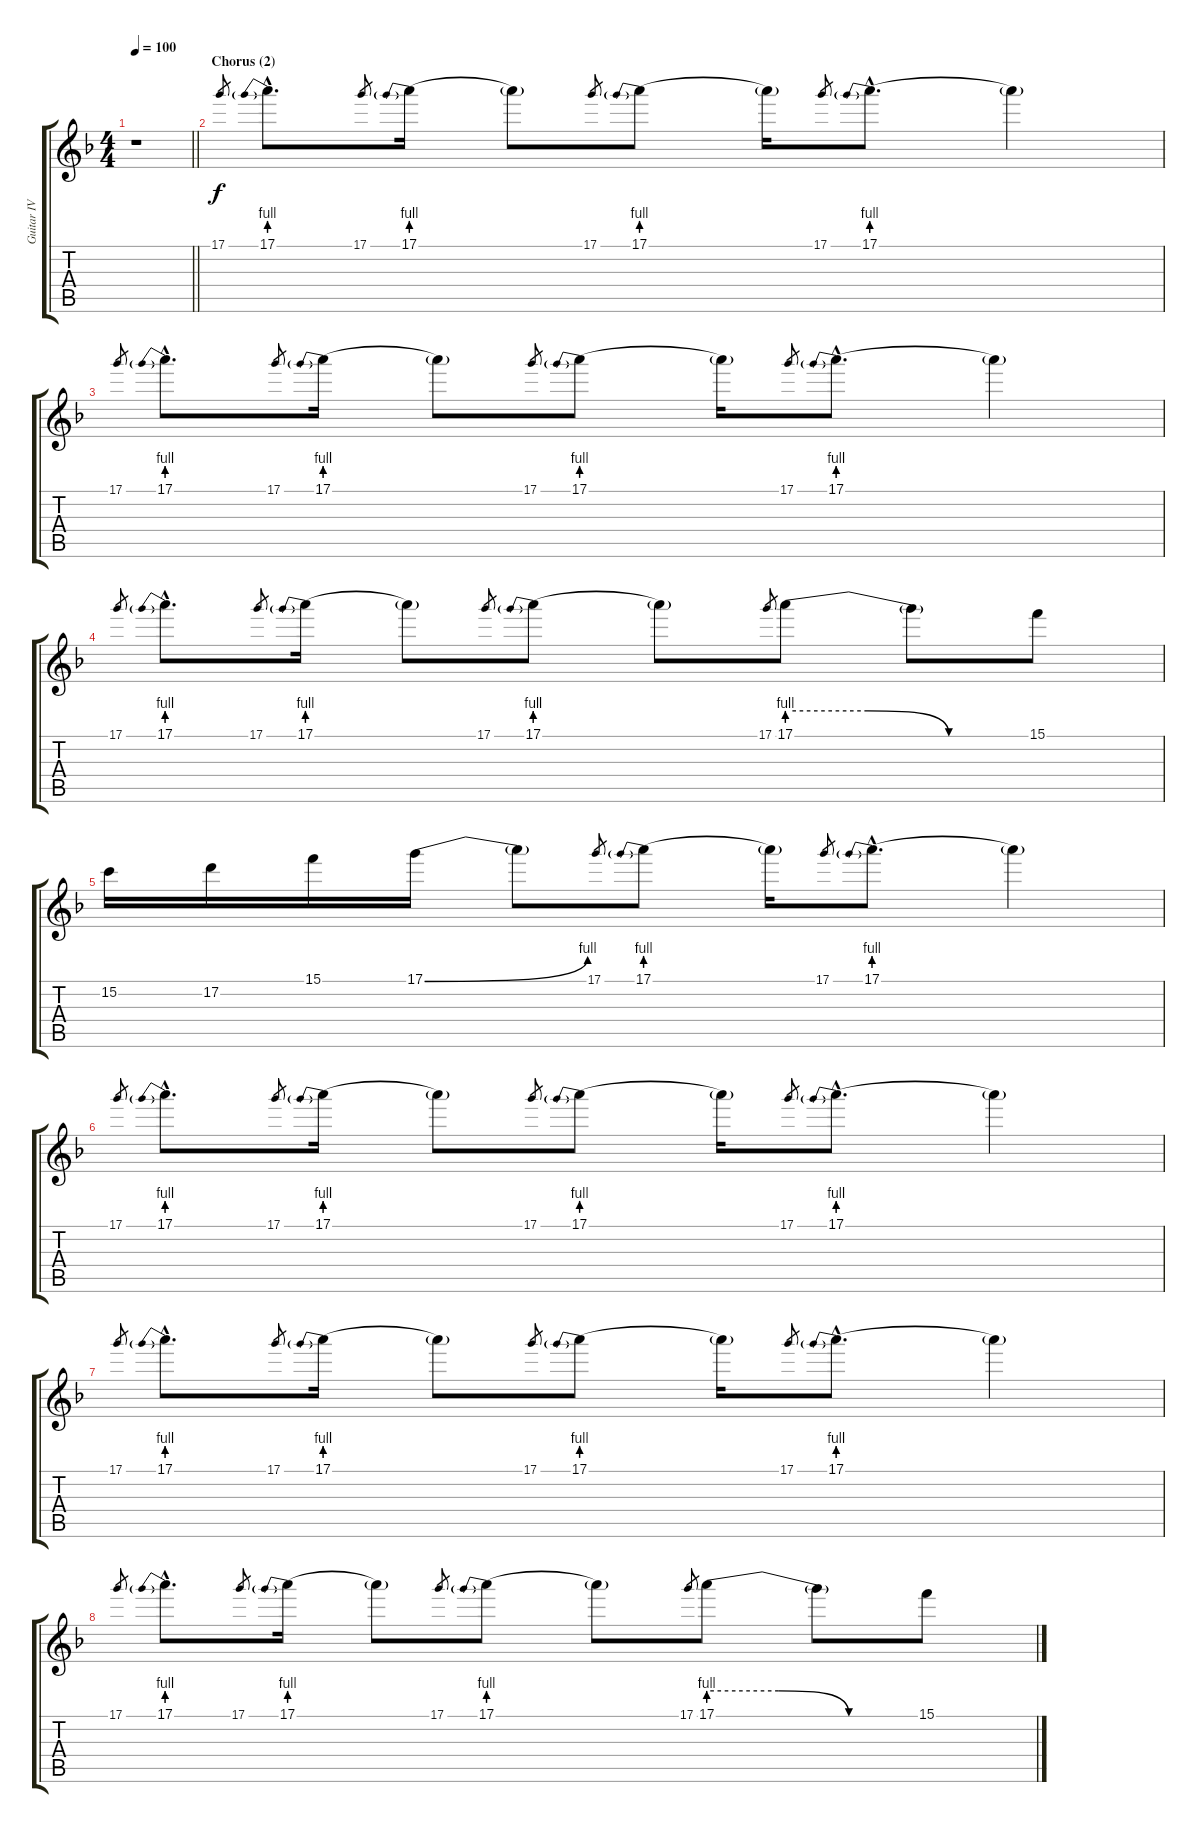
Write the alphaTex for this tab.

\track ("Guitar IV" "Guitar IV") {instrument distortionguitar}
\staff {score tabs}
\tuning (D4 A3 F3 C3 G2 D2) {hide}
\ts (4 4)
\tempo 100
\clef g2
\barLineRight lightlight
\ks dminor
r.1{dy f} |
\section ("" "Chorus (2)")
17.1.8{gr} 17.1{be (prebend 0 4 60 4) hac}.8{d} 17.1.8{gr} 17.1{be (prebend 0 4 60 4)}.16 17.1{t}.8 17.1.8{gr} 17.1{be (prebend 0 4 60 4)}.8 17.1{t}.16 17.1.8{gr} 17.1{be (prebend 0 4 60 4) hac}.8{d} 17.1{t}.4 |
17.1.8{gr} 17.1{be (prebend 0 4 60 4) hac}.8{d} 17.1.8{gr} 17.1{be (prebend 0 4 60 4)}.16 17.1{t}.8 17.1.8{gr} 17.1{be (prebend 0 4 60 4)}.8 17.1{t}.16 17.1.8{gr} 17.1{be (prebend 0 4 60 4) hac}.8{d} 17.1{t}.4 |
17.1.8{gr} 17.1{be (prebend 0 4 60 4) hac}.8{d} 17.1.8{gr} 17.1{be (prebend 0 4 60 4)}.16 17.1{t}.8 17.1.8{gr} 17.1{be (prebend 0 4 60 4)}.8 17.1{t}.8 17.1.8{gr} 17.1{be (custom 0 4 20 4 40 0 60 0)}.8 17.1{t}.8 15.1.8 |
15.2.16 17.2.16 15.1.16 17.1{be (bend 0 0 60 4)}.16 17.1{t}.8 17.1.8{gr} 17.1{be (prebend 0 4 60 4)}.8 17.1{t}.16 17.1.8{gr} 17.1{be (prebend 0 4 60 4) hac}.8{d} 17.1{t}.4 |
17.1.8{gr} 17.1{be (prebend 0 4 60 4) hac}.8{d} 17.1.8{gr} 17.1{be (prebend 0 4 60 4)}.16 17.1{t}.8 17.1.8{gr} 17.1{be (prebend 0 4 60 4)}.8 17.1{t}.16 17.1.8{gr} 17.1{be (prebend 0 4 60 4) hac}.8{d} 17.1{t}.4 |
17.1.8{gr} 17.1{be (prebend 0 4 60 4) hac}.8{d} 17.1.8{gr} 17.1{be (prebend 0 4 60 4)}.16 17.1{t}.8 17.1.8{gr} 17.1{be (prebend 0 4 60 4)}.8 17.1{t}.16 17.1.8{gr} 17.1{be (prebend 0 4 60 4) hac}.8{d} 17.1{t}.4 |
17.1.8{gr} 17.1{be (prebend 0 4 60 4) hac}.8{d} 17.1.8{gr} 17.1{be (prebend 0 4 60 4)}.16 17.1{t}.8 17.1.8{gr} 17.1{be (prebend 0 4 60 4)}.8 17.1{t}.8 17.1.8{gr} 17.1{be (custom 0 4 20 4 40 0 60 0)}.8 17.1{t}.8 15.1.8
